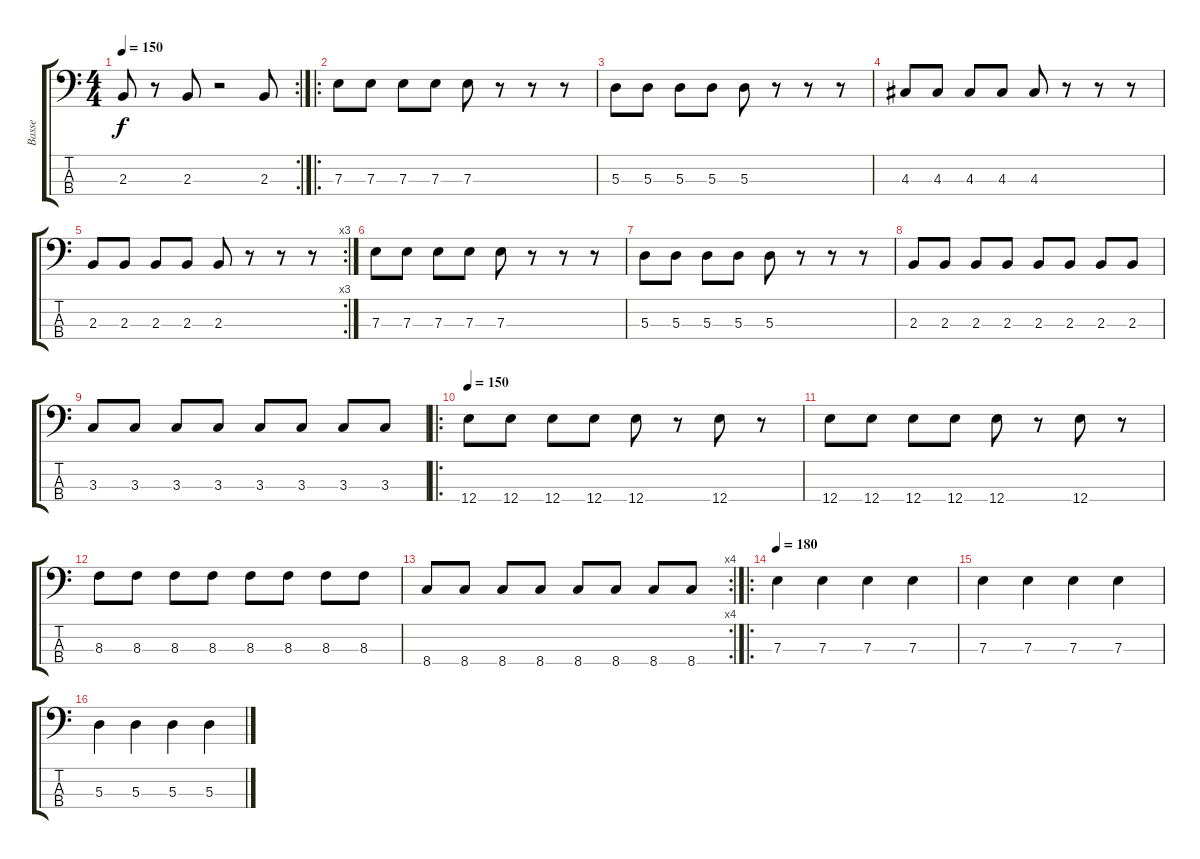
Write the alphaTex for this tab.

\track ("Basse" "Basse") {instrument electricbasspick}
\staff {score tabs}
\tuning (G2 D2 A1 E1) {hide}
\rc 2
\ts (4 4)
\tempo 150
\clef f4
\ks c
2.3.8{dy f} r.8 2.3.8 r.2 2.3.8 |
\ro
7.3.8 7.3.8 7.3.8 7.3.8 7.3.8 r.8 r.8 r.8 |
5.3.8 5.3.8 5.3.8 5.3.8 5.3.8 r.8 r.8 r.8 |
4.3.8 4.3.8 4.3.8 4.3.8 4.3.8 r.8 r.8 r.8 |
\rc 3
2.3.8 2.3.8 2.3.8 2.3.8 2.3.8 r.8 r.8 r.8 |
7.3.8 7.3.8 7.3.8 7.3.8 7.3.8 r.8 r.8 r.8 |
5.3.8 5.3.8 5.3.8 5.3.8 5.3.8 r.8 r.8 r.8 |
2.3.8 2.3.8 2.3.8 2.3.8 2.3.8 2.3.8 2.3.8 2.3.8 |
3.3.8 3.3.8 3.3.8 3.3.8 3.3.8 3.3.8 3.3.8 3.3.8 |
\ro
\tempo 150
12.4.8 12.4.8 12.4.8 12.4.8 12.4.8 r.8 12.4.8 r.8 |
12.4.8 12.4.8 12.4.8 12.4.8 12.4.8 r.8 12.4.8 r.8 |
8.3.8 8.3.8 8.3.8 8.3.8 8.3.8 8.3.8 8.3.8 8.3.8 |
\rc 4
8.4.8 8.4.8 8.4.8 8.4.8 8.4.8 8.4.8 8.4.8 8.4.8 |
\ro
\tempo 180
7.3.4 7.3.4 7.3.4 7.3.4 |
7.3.4 7.3.4 7.3.4 7.3.4 |
5.3.4 5.3.4 5.3.4 5.3.4
